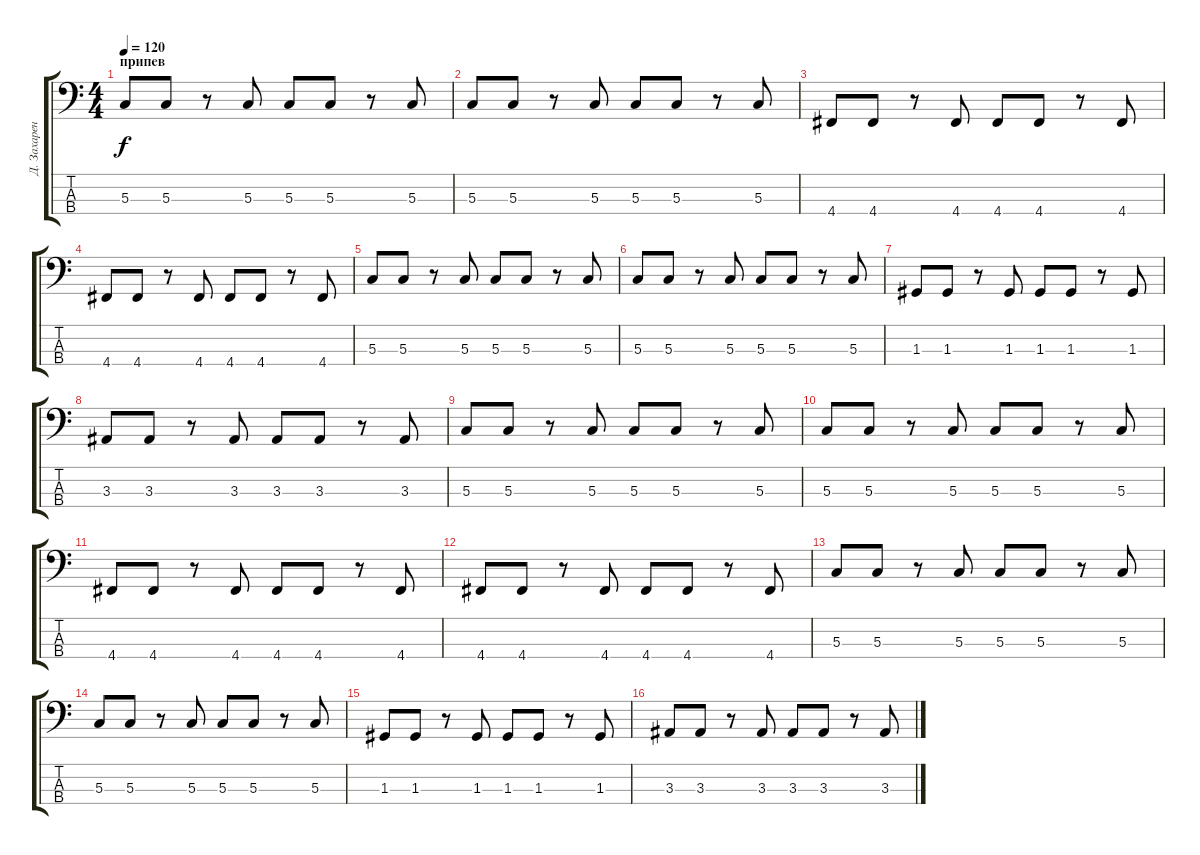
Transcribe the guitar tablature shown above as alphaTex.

\track ("Д. Захаренков" "Д. Захарен") {instrument electricbassfinger}
\staff {score tabs}
\tuning (F2 C2 G1 D1) {hide}
\ts (4 4)
\section ("" "припев")
\tempo 120
\clef f4
\ks c
5.3.8{dy f} 5.3.8 r.8 5.3.8 5.3.8 5.3.8 r.8 5.3.8 |
5.3.8 5.3.8 r.8 5.3.8 5.3.8 5.3.8 r.8 5.3.8 |
4.4.8 4.4.8 r.8 4.4.8 4.4.8 4.4.8 r.8 4.4.8 |
4.4.8 4.4.8 r.8 4.4.8 4.4.8 4.4.8 r.8 4.4.8 |
5.3.8 5.3.8 r.8 5.3.8 5.3.8 5.3.8 r.8 5.3.8 |
5.3.8 5.3.8 r.8 5.3.8 5.3.8 5.3.8 r.8 5.3.8 |
1.3.8 1.3.8 r.8 1.3.8 1.3.8 1.3.8 r.8 1.3.8 |
3.3.8 3.3.8 r.8 3.3.8 3.3.8 3.3.8 r.8 3.3.8 |
5.3.8 5.3.8 r.8 5.3.8 5.3.8 5.3.8 r.8 5.3.8 |
5.3.8 5.3.8 r.8 5.3.8 5.3.8 5.3.8 r.8 5.3.8 |
4.4.8 4.4.8 r.8 4.4.8 4.4.8 4.4.8 r.8 4.4.8 |
4.4.8 4.4.8 r.8 4.4.8 4.4.8 4.4.8 r.8 4.4.8 |
5.3.8 5.3.8 r.8 5.3.8 5.3.8 5.3.8 r.8 5.3.8 |
5.3.8 5.3.8 r.8 5.3.8 5.3.8 5.3.8 r.8 5.3.8 |
1.3.8 1.3.8 r.8 1.3.8 1.3.8 1.3.8 r.8 1.3.8 |
3.3.8 3.3.8 r.8 3.3.8 3.3.8 3.3.8 r.8 3.3.8
